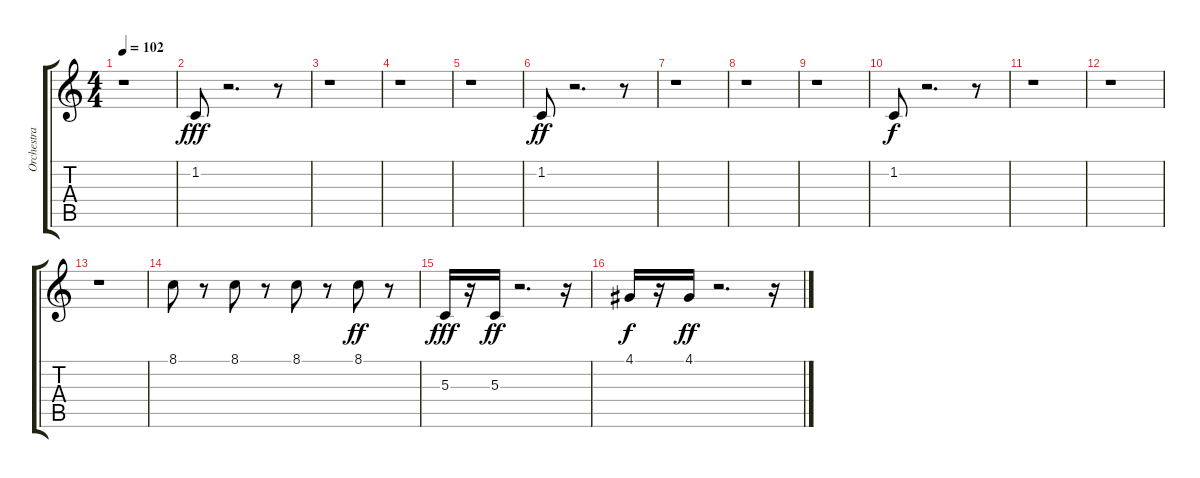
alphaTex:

\track ("Orchestra Hit" "Orchestra ") {instrument orchestrahit}
\staff {score tabs}
\tuning (E4 B3 G3 D3 A2 E2) {hide}
\ts (4 4)
\tempo 102
\clef g2
\ks c
r.1{dy ff} |
1.2.8{dy fff} r.2{d} r.8 |
r.1 |
r.1 |
r.1 |
1.2.8{dy ff} r.2{d} r.8 |
r.1 |
r.1 |
r.1 |
1.2.8{dy f} r.2{d} r.8 |
r.1 |
r.1 |
r.1 |
8.1.8 r.8 8.1.8 r.8 8.1.8 r.8 8.1.8{dy ff} r.8 |
5.3.16{dy fff} r.16 5.3.16{dy ff} r.2{d} r.16 |
4.1.16{dy f} r.16 4.1.16{dy ff} r.2{d} r.16
